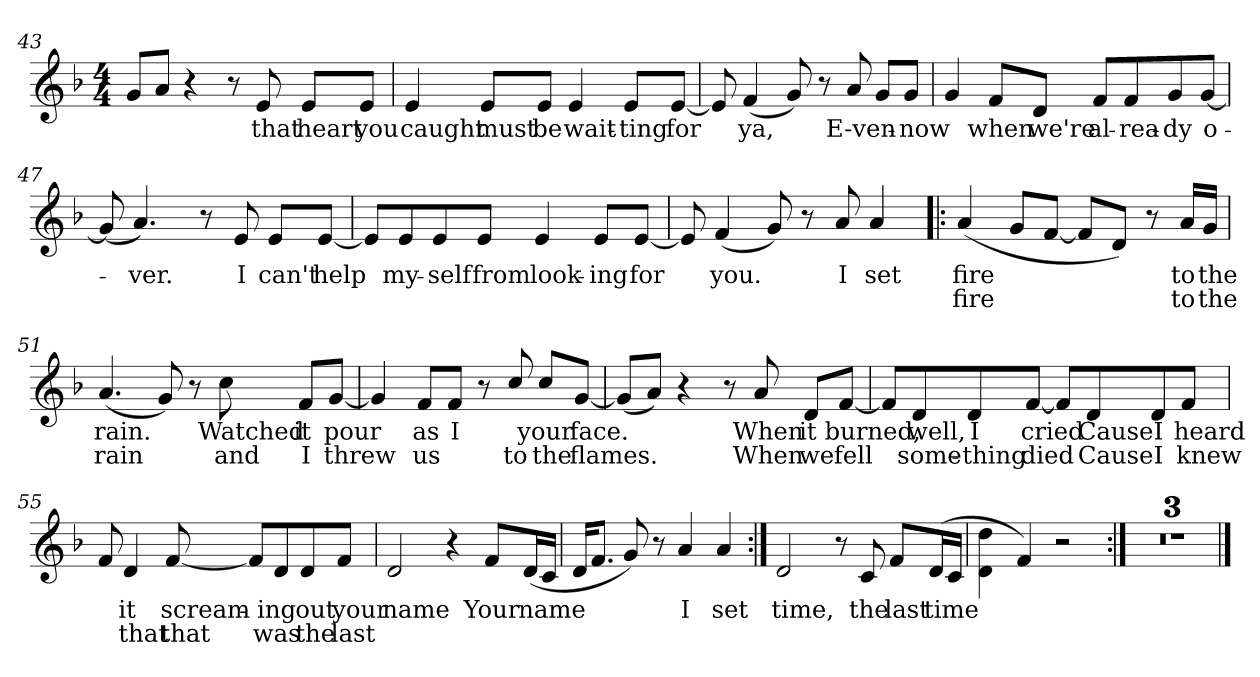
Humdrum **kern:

**kern	**text	**text
*part1	*part1	*part1
*staff1	*staff1	*staff1
*clefG2	*	*
*k[b-]	*	*
*F:	*	*
*M4/4	*	*
=43	=43	=43
8g/L	.	.
8a/J	.	.
4r	.	.
8r	.	.
!	!LO:LY:b	!
8e/	that	.
!	!LO:LY:b	!
8e/L	heart	.
!	!LO:LY:b	!
8e/J	you	.
!!LO:LB:g=z
=44	=44	=44
!	!LO:LY:b	!
4e/	caught	.
!	!LO:LY:b	!
8e/L	must	.
!	!LO:LY:b	!
8e/J	be	.
!	!LO:LY:b	!
4e/	wait-	.
!	!LO:LY:b	!
8e/L	-ting	.
!	!LO:LY:b	!
[8e/J	for	.
=45	=45	=45
8e/]	.	.
!	!LO:LY:b	!
(4f/	ya,	.
8g/)	.	.
8r	.	.
!	!LO:LY:b	!
8a/	E-ven-	.
8g/L	.	.
!	!LO:LY:b	!
8g/J	-now	.
=46	=46	=46
4g/	.	.
!	!LO:LY:b	!
8f/L	when	.
!	!LO:LY:b	!
8d/J	we're	.
!	!LO:LY:b	!
8f/L	al-	.
!	!LO:LY:b	!
8f/	-rea-	.
!	!LO:LY:b	!
8g/	-dy	.
!	!LO:LY:b	!
[8g/J	o-	.
!!LO:LB:g=z
=47	=47	=47
(8g/]	.	.
!	!LO:LY:b	!
4.a/)	-ver.	.
8r	.	.
!	!LO:LY:b	!
8e/	I	.
!	!LO:LY:b	!
8e/L	can't	.
!	!LO:LY:b	!
[8e/J	help	.
=48	=48	=48
8e/L]	.	.
!	!LO:LY:b	!
8e/	my-	.
!	!LO:LY:b	!
8e/	-self	.
!	!LO:LY:b	!
8e/J	from	.
!	!LO:LY:b	!
4e/	look-	.
!	!LO:LY:b	!
8e/L	-ing	.
!	!LO:LY:b	!
[8e/J	for	.
=49	=49	=49
8e/]	.	.
!	!LO:LY:b	!
(4f/	you.	.
8g/)	.	.
8r	.	.
!	!LO:LY:b	!
8a/	I	.
!	!LO:LY:b	!
4a/	set	.
=50!|:	=50!|:	=50!|:
!	!LO:LY:b	!LO:LY:b
(4a/	fire	-fire
8g/L	.	.
[8f/J	.	.
8f/L]	.	.
8d/J)	.	.
8r	.	.
!	!LO:LY:b	!LO:LY:b
16a/LL	to	to
!	!LO:LY:b	!LO:LY:b
16g/JJ	the	the
!!LO:LB:g=z
=51	=51	=51
!	!LO:LY:b	!LO:LY:b
(4.a/	rain.	rain
8g/)	.	.
8r	.	.
!	!LO:LY:b	!LO:LY:b
8cc\	Watched	and
!	!LO:LY:b	!LO:LY:b
8f/L	it	I
!	!LO:LY:b	!LO:LY:b
[8g/J	pour	threw
=52	=52	=52
4g/]	.	.
!	!LO:LY:b	!LO:LY:b
8f/L	as	us
!	!LO:LY:b	!
8f/J	I	.
!	!LO:LY:b	!LO:LY:b
8r	touched	in-
!	!	!LO:LY:b
8cc/	.	-to
!	!LO:LY:b	!LO:LY:b
8cc/L	your	the
!	!LO:LY:b	!LO:LY:b
[8g/J	face.	flames.
=53	=53	=53
(8g/L]	.	.
8a/J)	.	.
4r	.	.
8r	.	.
!	!LO:LY:b	!LO:LY:b
8a/	When	When
!	!LO:LY:b	!LO:LY:b
8d/L	it	we
!	!LO:LY:b	!LO:LY:b
[8f/J	burned,	fell
!!LO:LB:g=z
=54	=54	=54
8f/L]	.	.
!	!LO:LY:b	!LO:LY:b
8d/	well,	some-
!	!LO:LY:b	!LO:LY:b
8d/	I	-thing
!	!LO:LY:b	!LO:LY:b
[8f/J	cried	died
8f/L]	.	.
!	!LO:LY:b	!LO:LY:b
8d/	Cause	Cause
!	!LO:LY:b	!LO:LY:b
8d/	I	I
!	!LO:LY:b	!LO:LY:b
8f/J	heard	knew
=55	=55	=55
8f/	.	.
!	!LO:LY:b	!LO:LY:b
4d/	it	that
!	!LO:LY:b	!LO:LY:b
[8f/	scream-	that
8f/L]	.	.
!	!LO:LY:b	!LO:LY:b
8d/	-ing	was
!	!LO:LY:b	!LO:LY:b
8d/	out	the
!	!LO:LY:b	!LO:LY:b
8f/J	your	last
=56	=56	=56
!	!LO:LY:b	!
2d/	name	.
4r	.	.
!	!LO:LY:b	!
8f/L	Your	.
!	!LO:LY:b	!
(16d/L	name	.
16c/JJ	.	.
!!LO:LB:g=z
=57	=57	=57
16d/KL	.	.
8.f/J	.	.
8g/)	.	.
8r	.	.
!	!LO:LY:b	!
4a/	I	.
!	!LO:LY:b	!
4a/	set	.
=58:|!	=58:|!	=58:|!
!	!LO:LY:b	!
2d/	time,	.
8r	.	.
!	!LO:LY:b	!
8c/	the	.
!	!LO:LY:b	!
8f/L	last	.
!	!LO:LY:b	!
(16d/L	time	.
16c/JJ	.	.
=59	=59	=59
4d\ 4dd\	.	.
4f/)	.	.
2r	.	.
=60:|!	=60:|!	=60:|!
1r	.	.
=61	=61	=61
1r	.	.
=62	=62	=62
1r;	.	.
==	==	==
*-	*-	*-
